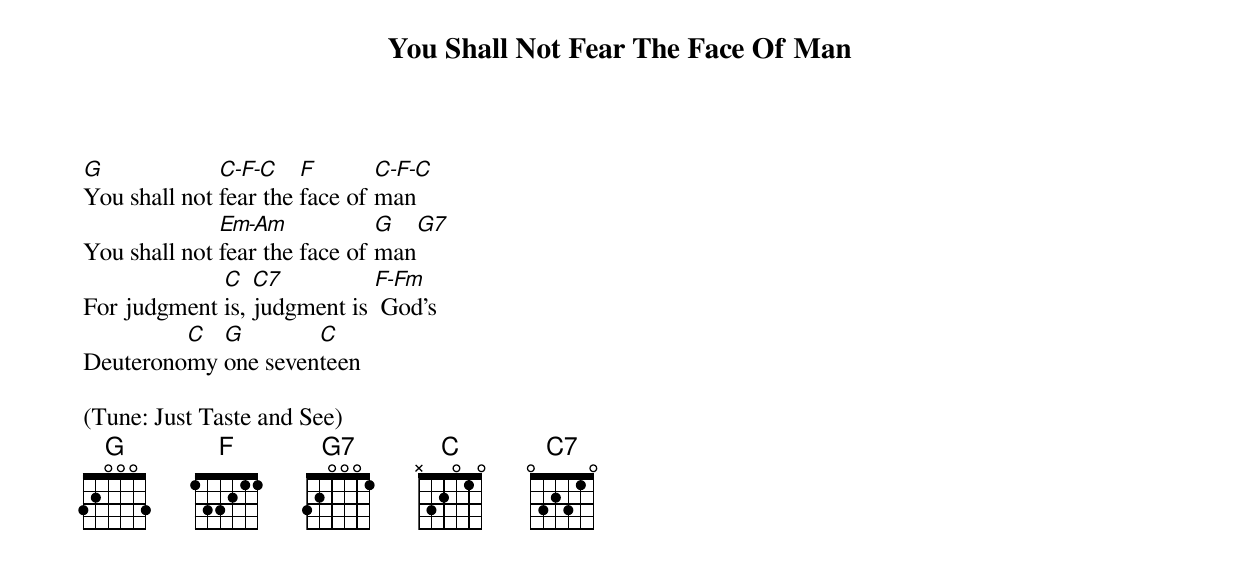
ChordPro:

{title: You Shall Not Fear The Face Of Man}


[G]You shall not [C-F-C]fear the [F]face of [C-F-C]man
You shall not [Em-Am]fear the face of [G]man[G7]
For judgment [C]is, [C7]judgment is [F-Fm] God's
Deuterono[C]my [G]one seven[C]teen

(Tune: Just Taste and See)
